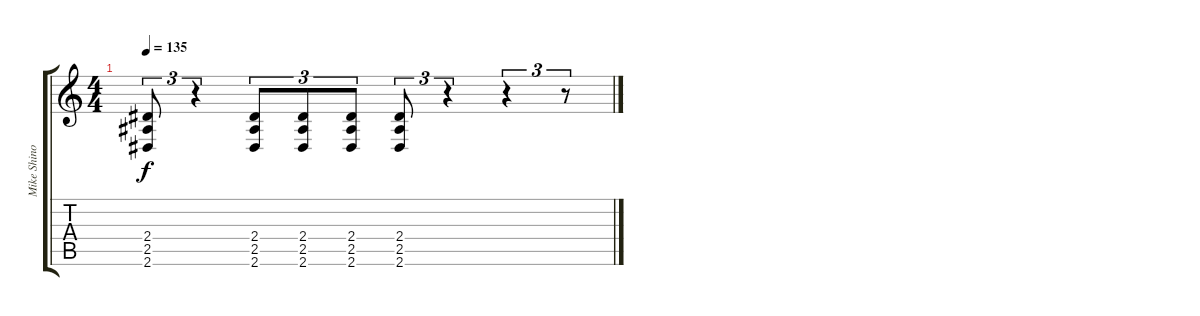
\track ("Mike Shinoda [Guitar]" "Mike Shino") {instrument distortionguitar}
\staff {score tabs}
\tuning (Eb4 Bb3 Gb3 Db3 Ab2 Db2) {hide}
\ts (4 4)
\tempo 135
\clef g2
\ks c
(2.4 2.5 2.6).8{tu (3 2) dy f} r.4{tu (3 2)} (2.4 2.5 2.6).8{tu (3 2)} (2.4 2.5 2.6).8{tu (3 2)} (2.4 2.5 2.6).8{tu (3 2)} (2.4 2.5 2.6).8{tu (3 2)} r.4{tu (3 2)} r.4{tu (3 2)} r.8{tu (3 2)}
